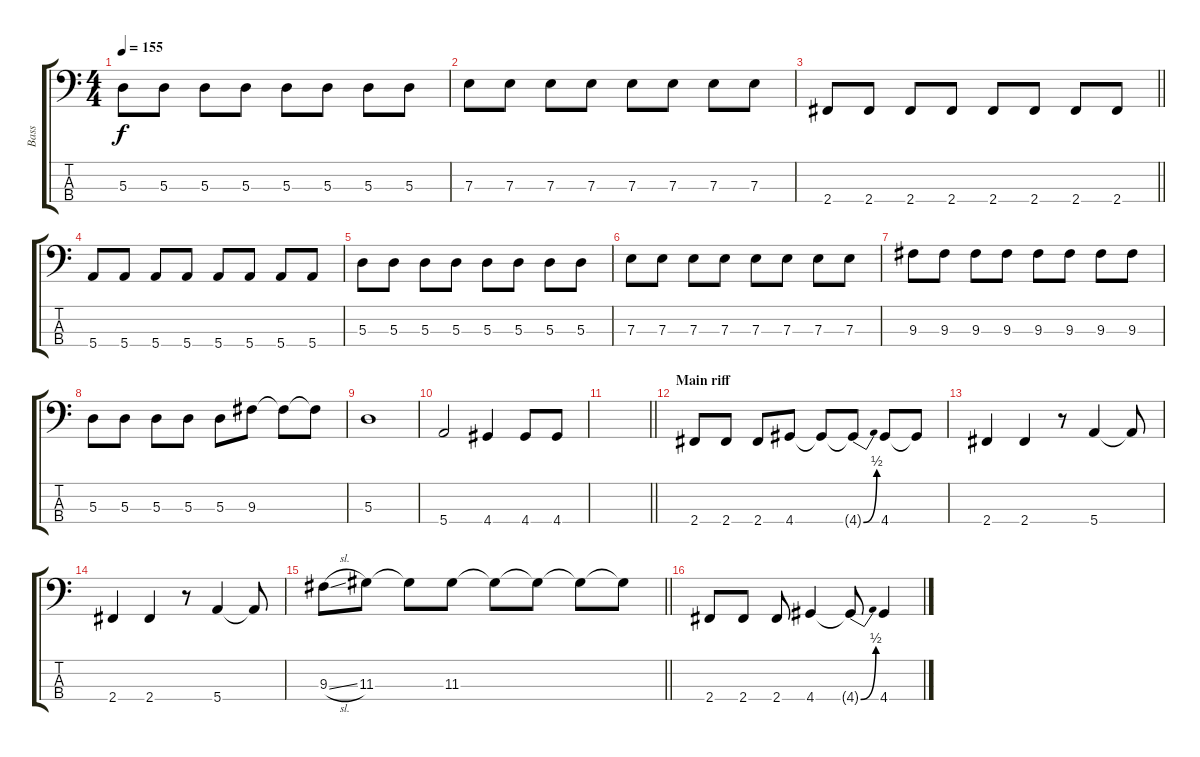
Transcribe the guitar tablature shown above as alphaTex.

\track ("Bass" "Bass") {instrument electricbassfinger}
\staff {score tabs}
\tuning (G2 D2 A1 E1) {hide}
\ts (4 4)
\tempo 155
\clef f4
\ks c
5.3.8{dy f} 5.3.8 5.3.8 5.3.8 5.3.8 5.3.8 5.3.8 5.3.8 |
7.3.8 7.3.8 7.3.8 7.3.8 7.3.8 7.3.8 7.3.8 7.3.8 |
\barLineRight lightlight
2.4.8 2.4.8 2.4.8 2.4.8 2.4.8 2.4.8 2.4.8 2.4.8 |
5.4.8 5.4.8 5.4.8 5.4.8 5.4.8 5.4.8 5.4.8 5.4.8 |
5.3.8 5.3.8 5.3.8 5.3.8 5.3.8 5.3.8 5.3.8 5.3.8 |
7.3.8 7.3.8 7.3.8 7.3.8 7.3.8 7.3.8 7.3.8 7.3.8 |
9.3.8 9.3.8 9.3.8 9.3.8 9.3.8 9.3.8 9.3.8 9.3.8 |
5.3.8 5.3.8 5.3.8 5.3.8 5.3.8 9.3.8 9.3{t}.8 9.3{t}.8 |
5.3.1 |
5.4.2 4.4.4 4.4.8 4.4.8 |
\barLineRight lightlight
|
\section ("" "Main riff")
2.4.8 2.4.8 2.4.8 4.4.8 4.4{t}.8 4.4{be (bend 0 0 60 2) t}.8 4.4.8 4.4{t}.8 |
2.4.4 2.4.4 r.8 5.4.4 5.4{t}.8 |
2.4.4 2.4.4 r.8 5.4.4 5.4{t}.8 |
\barLineRight lightlight
9.3{sl}.8 11.3.8 11.3{t}.8 11.3.8 11.3{t}.8 11.3{t}.8 11.3{t}.8 11.3{t}.8 |
2.4.8 2.4.8 2.4.8 4.4.4 4.4{be (bend 0 0 60 2) t}.8 4.4.4
